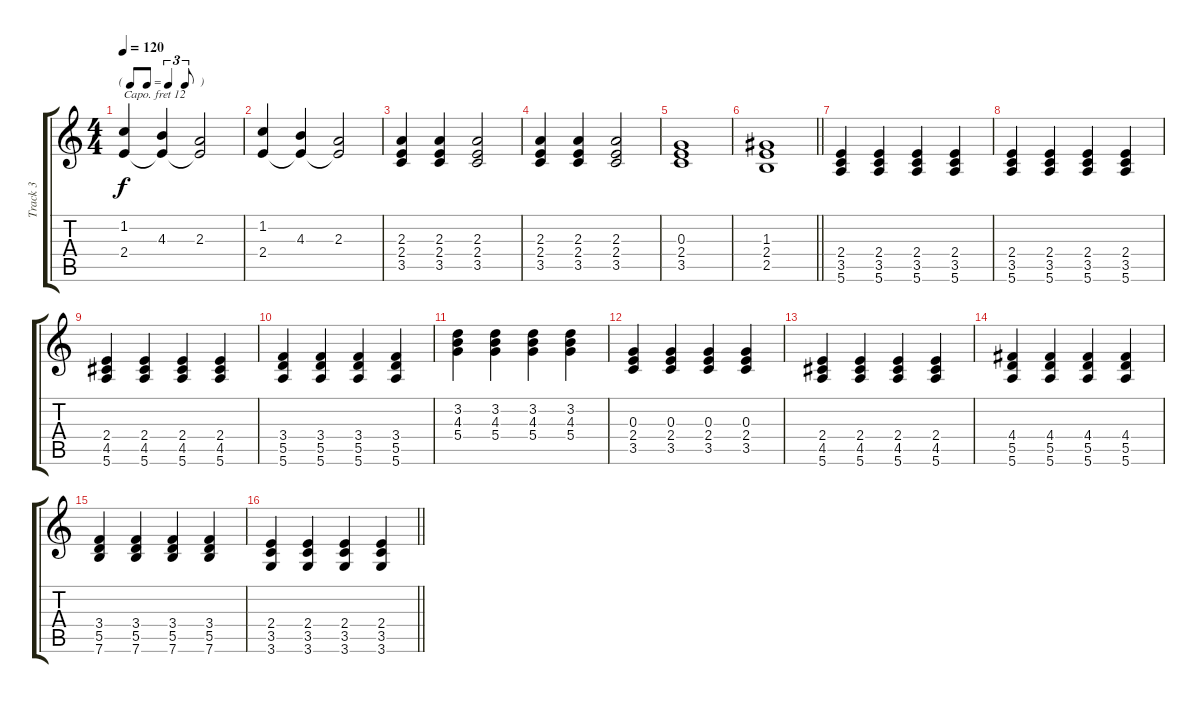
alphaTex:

\track ("Track 3" "Track 3") {instrument acousticgrandpiano}
\staff {score tabs}
\capo 12
\tuning (E4 B3 G3 D3 A2 E2) {hide}
\ts (4 4)
\tf triplet8th
\tempo 120
\clef g2
\ks c
(1.2 2.4).4{dy f} (4.3 2.4{t}).4 (2.3 2.4{t}).2 |
(1.2 2.4).4 (4.3 2.4{t}).4 (2.3 2.4{t}).2 |
(2.3 2.4 3.5).4 (2.3 2.4 3.5).4 (2.3 2.4 3.5).2 |
(2.3 2.4 3.5).4 (2.3 2.4 3.5).4 (2.3 2.4 3.5).2 |
(0.3 2.4 3.5).1 |
\barLineRight lightlight
(1.3 2.4 2.5).1 |
(2.4 3.5 5.6).4 (2.4 3.5 5.6).4 (2.4 3.5 5.6).4 (2.4 3.5 5.6).4 |
(2.4 3.5 5.6).4 (2.4 3.5 5.6).4 (2.4 3.5 5.6).4 (2.4 3.5 5.6).4 |
(2.4 4.5 5.6).4 (2.4 4.5 5.6).4 (2.4 4.5 5.6).4 (2.4 4.5 5.6).4 |
(3.4 5.5 5.6).4 (3.4 5.5 5.6).4 (3.4 5.5 5.6).4 (3.4 5.5 5.6).4 |
(3.2 4.3 5.4).4 (3.2 4.3 5.4).4 (3.2 4.3 5.4).4 (3.2 4.3 5.4).4 |
(0.3 2.4 3.5).4 (0.3 2.4 3.5).4 (0.3 2.4 3.5).4 (0.3 2.4 3.5).4 |
(2.4 4.5 5.6).4 (2.4 4.5 5.6).4 (2.4 4.5 5.6).4 (2.4 4.5 5.6).4 |
(4.4 5.5 5.6).4 (4.4 5.5 5.6).4 (4.4 5.5 5.6).4 (4.4 5.5 5.6).4 |
(3.4 5.5 7.6).4 (3.4 5.5 7.6).4 (3.4 5.5 7.6).4 (3.4 5.5 7.6).4 |
\barLineRight lightlight
(2.4 3.5 3.6).4 (2.4 3.5 3.6).4 (2.4 3.5 3.6).4 (2.4 3.5 3.6).4
